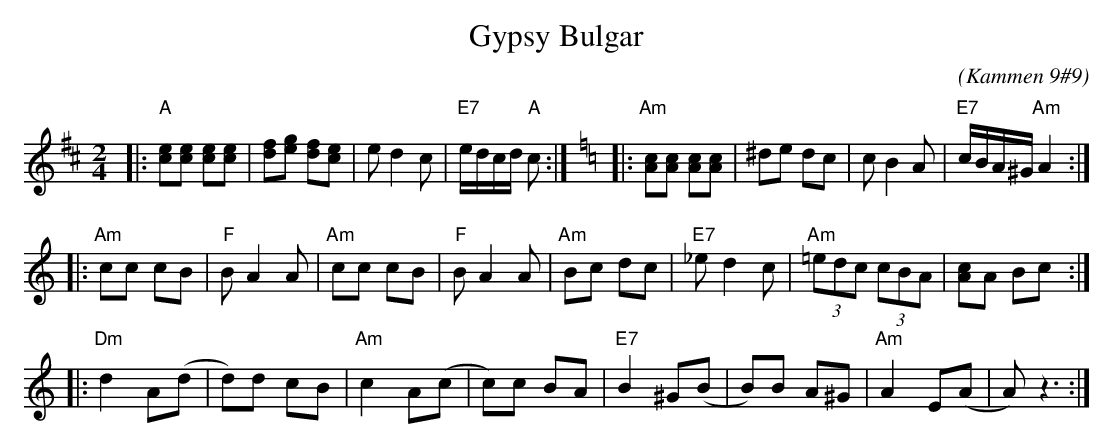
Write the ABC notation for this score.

X:1
T: Gypsy Bulgar
C: (Kammen 9#9)
M: 2/4
L: 1/8
K: Amix
|: "A"[ce][ce] [ce][ce] | [df][eg] [df][ce] | ed2 c | "E7"e/d/c/d/ "A"c :| [K:=f=c][K:Am] \
|: "Am"[Ac][Ac] [Ac][Ac] | ^de dc | cB2 A | "E7"c/B/A/^G/ "Am"A2 :|
|: "Am"cc cB | "F"BA2 A | "Am"cc cB | "F"BA2 A | "Am"Bc dc | "E7"_ed2 c | "Am"(3=edc (3cBA | [Ac]A Bc :|
|: "Dm"d2 A(d | d)d cB | "Am"c2 A(c | c)c BA | "E7"B2 ^G(B | B)B A^G | "Am"A2 E(A | A) z3 :|
